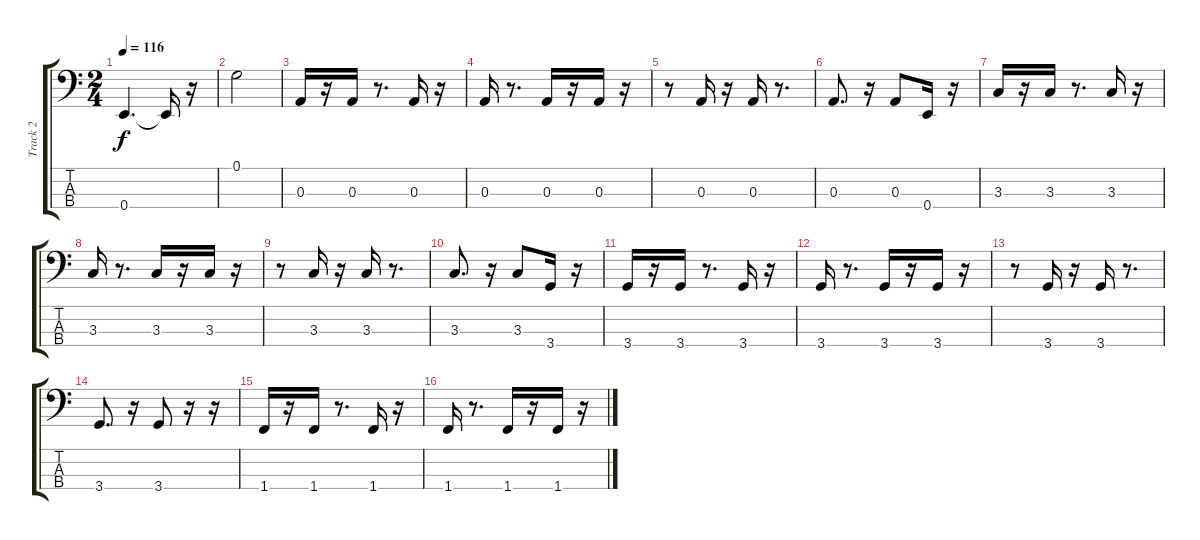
\track ("Track 2" "Track 2") {instrument electricbassfinger}
\staff {score tabs}
\tuning (G2 D2 A1 E1) {hide}
\ts (2 4)
\tempo 116
\clef f4
\ks c
0.4.4{d dy f} 0.4{t}.16 r.16 |
0.1.2 |
0.3.16 r.16 0.3.16 r.8{d} 0.3.16 r.16 |
0.3.16 r.8{d} 0.3.16 r.16 0.3.16 r.16 |
r.8 0.3.16 r.16 0.3.16 r.8{d} |
0.3.8{d} r.16 0.3.8 0.4.16 r.16 |
3.3.16 r.16 3.3.16 r.8{d} 3.3.16 r.16 |
3.3.16 r.8{d} 3.3.16 r.16 3.3.16 r.16 |
r.8 3.3.16 r.16 3.3.16 r.8{d} |
3.3.8{d} r.16 3.3.8 3.4.16 r.16 |
3.4.16 r.16 3.4.16 r.8{d} 3.4.16 r.16 |
3.4.16 r.8{d} 3.4.16 r.16 3.4.16 r.16 |
r.8 3.4.16 r.16 3.4.16 r.8{d} |
3.4.8{d} r.16 3.4.8 r.16 r.16 |
1.4.16 r.16 1.4.16 r.8{d} 1.4.16 r.16 |
1.4.16 r.8{d} 1.4.16 r.16 1.4.16 r.16
